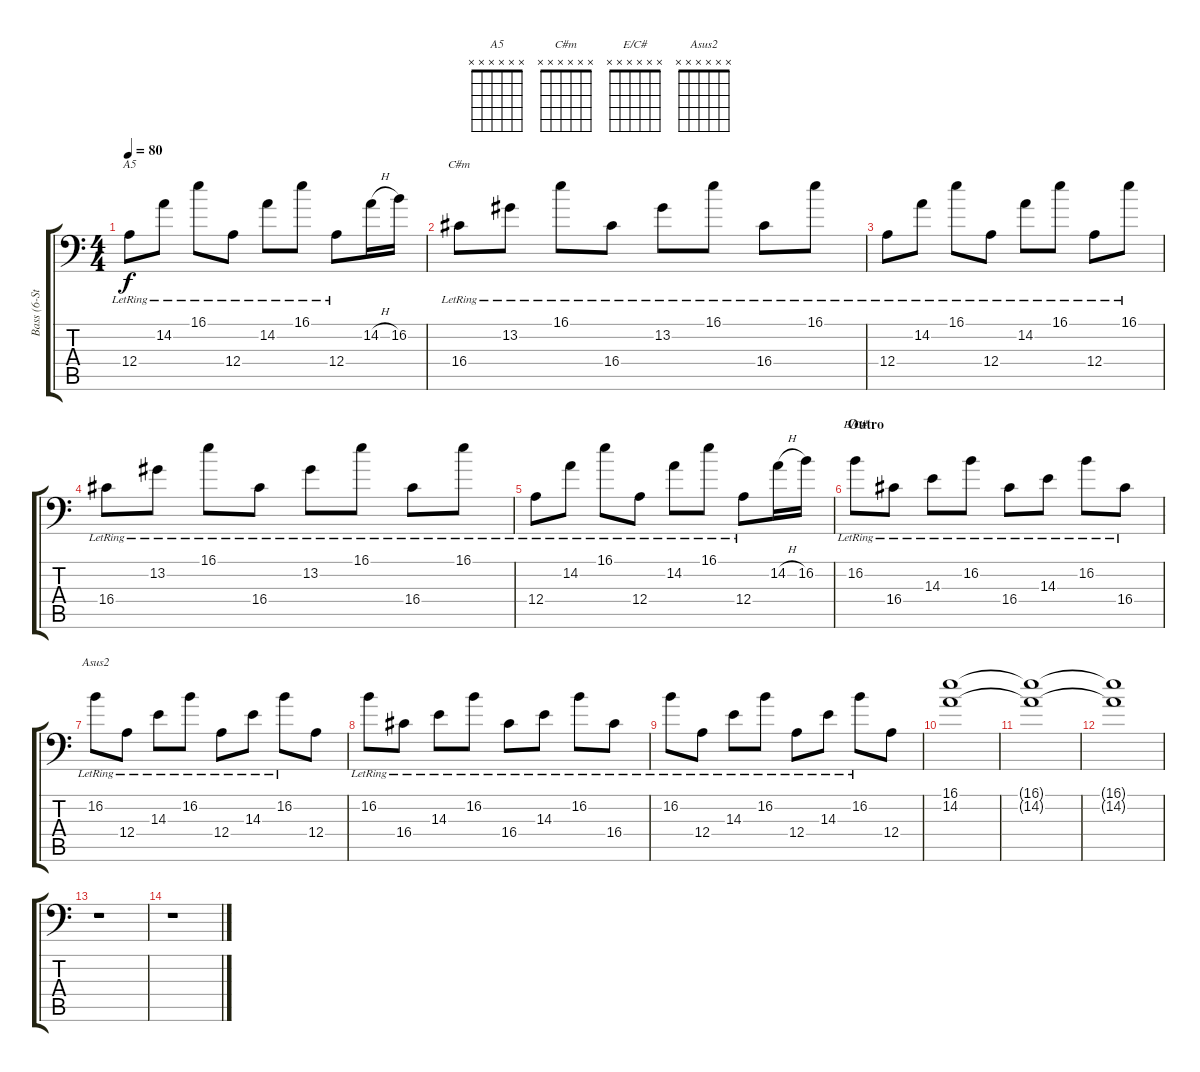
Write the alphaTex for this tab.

\track ("Bass (6-String Fretted)" "Bass (6-St") {instrument electricbassfinger}
\staff {score tabs}
\tuning (C3 G2 D2 A1 E1 B0) {hide}
\chord ("A5" x x x x x x)
\chord ("C#m" x x x x x x)
\chord ("E/C#" x x x x x x)
\chord ("Asus2" x x x x x x)
\ts (4 4)
\tempo 80
\clef f4
\ks c
12.4{lr}.8{ch "A5" dy f} 14.2{lr}.8 16.1{lr}.8 12.4{lr}.8 14.2{lr}.8 16.1{lr}.8 12.4{lr}.8 14.2{h}.16 16.2.16 |
16.4{lr}.8{ch "C#m"} 13.2{lr}.8 16.1{lr}.8 16.4{lr}.8 13.2{lr}.8 16.1{lr}.8 16.4{lr}.8 16.1{lr}.8 |
12.4{lr}.8 14.2{lr}.8 16.1{lr}.8 12.4{lr}.8 14.2{lr}.8 16.1{lr}.8 12.4{lr}.8 16.1{lr}.8 |
16.4{lr}.8 13.2{lr}.8 16.1{lr}.8 16.4{lr}.8 13.2{lr}.8 16.1{lr}.8 16.4{lr}.8 16.1{lr}.8 |
12.4{lr}.8 14.2{lr}.8 16.1{lr}.8 12.4{lr}.8 14.2{lr}.8 16.1{lr}.8 12.4{lr}.8 14.2{h}.16 16.2.16 |
\section ("" "Outro")
16.2{lr}.8{ch "E/C#"} 16.4{lr}.8 14.3{lr}.8 16.2{lr}.8 16.4{lr}.8 14.3{lr}.8 16.2{lr}.8 16.4{lr}.8 |
16.2{lr}.8{ch "Asus2"} 12.4{lr}.8 14.3{lr}.8 16.2{lr}.8 12.4{lr}.8 14.3{lr}.8 16.2{lr}.8 12.4.8 |
16.2{lr}.8 16.4{lr}.8 14.3{lr}.8 16.2{lr}.8 16.4{lr}.8 14.3{lr}.8 16.2{lr}.8 16.4{lr}.8 |
16.2{lr}.8 12.4{lr}.8 14.3{lr}.8 16.2{lr}.8 12.4{lr}.8 14.3{lr}.8 16.2{lr}.8 12.4.8 |
(16.1 14.2).1 |
(16.1{t} 14.2{t}).1{volume 0} |
(16.1{t} 14.2{t}).1 |
r.1 |
r.1
